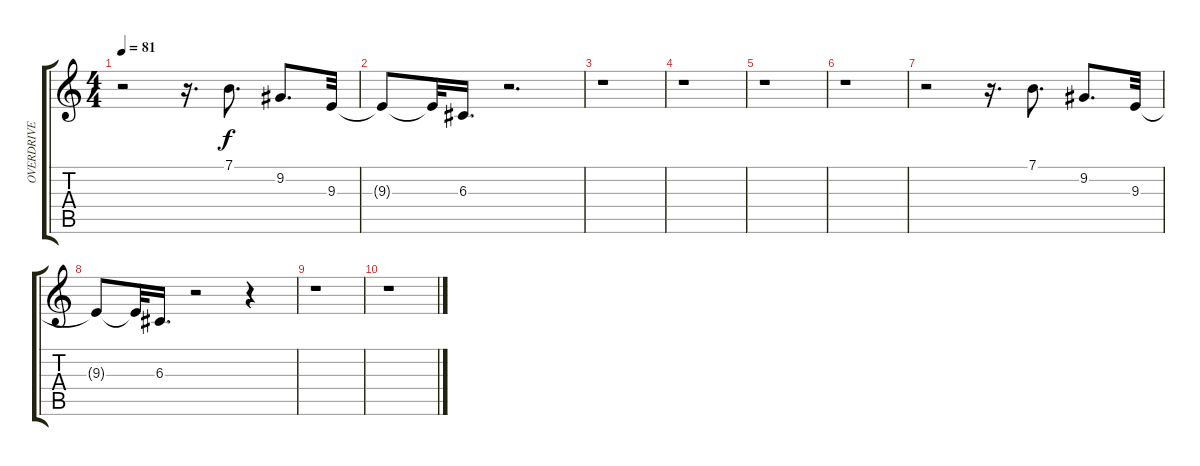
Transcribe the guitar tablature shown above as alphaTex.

\track ("OVERDRIVE GUIT." "OVERDRIVE ") {instrument acousticgrandpiano}
\staff {score tabs}
\tuning (E4 B3 G3 D3 A2 E2) {hide}
\ts (4 4)
\tempo 81
\clef g2
\ks c
r.2{dy f} r.16{d} 7.1.8{d} 9.2.8{d} 9.3.32 |
9.3{t}.8 9.3{t}.32 6.3.16{d} r.2{d} |
r.1 |
r.1 |
r.1 |
r.1 |
r.2 r.16{d} 7.1.8{d balance 10 instrument overdrivenguitar} 9.2.8{d} 9.3.32 |
9.3{t}.8 9.3{t}.32 6.3.16{d} r.2 r.4 |
r.1 |
r.1
